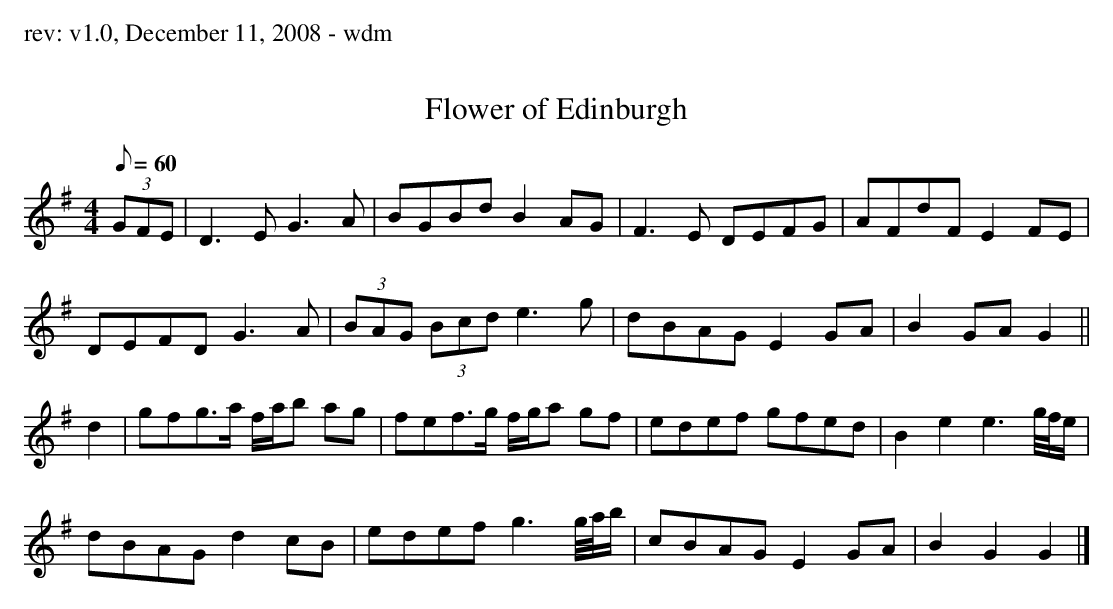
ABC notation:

X:1
T: Flower of Edinburgh
M: 4/4
L: 1/8
Q: 60
K: G Major
(3GFE |\
D3 E G3 A | BGBd B2 AG | F3 E DEFG | AFdF E2 FE |
DEFD G3 A | (3BAG (3Bcd e3 g | dBAG E2 GA | B2 GA G2 ||
d2 |\
gfg>a f/a/b ag | fef>g f/g/a gf | edef gfed | B2 e2 e3 g/4f/4e/ |
dBAG d2 cB | edef g3 g/4a/4b/ | cBAG E2 GA | B2 G2 G2 |]
